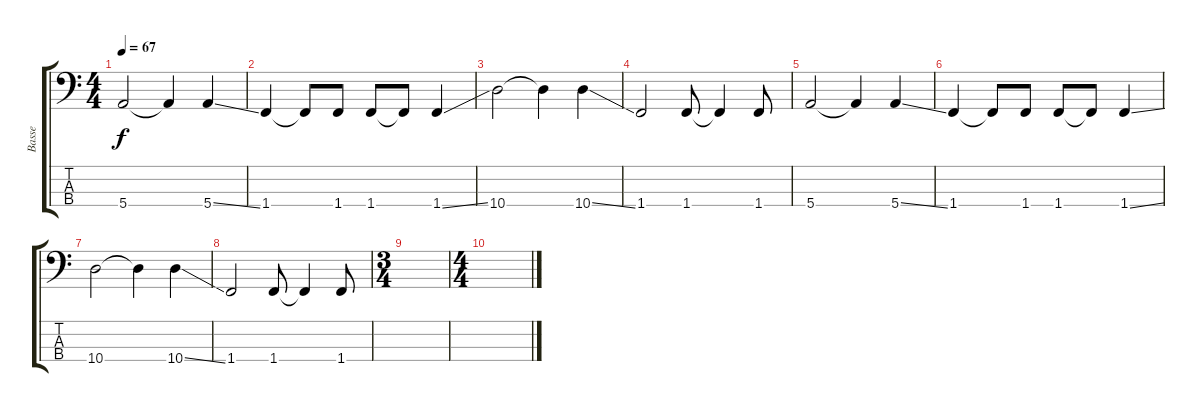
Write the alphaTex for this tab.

\track ("Basse" "Basse") {instrument electricbassfinger}
\staff {score tabs}
\tuning (G2 D2 A1 E1) {hide}
\ts (4 4)
\section ("" "")
\tempo 67
\clef f4
\ks c
5.4.2{dy f} 5.4{t}.4 5.4{ss}.4 |
1.4.4 1.4{t}.8 1.4.8 1.4.8 1.4{t}.8 1.4{ss}.4 |
10.4.2 10.4{t}.4 10.4{ss}.4 |
1.4.2 1.4.8 1.4{t}.4 1.4.8 |
5.4.2 5.4{t}.4 5.4{ss}.4 |
1.4.4 1.4{t}.8 1.4.8 1.4.8 1.4{t}.8 1.4{ss}.4 |
10.4.2 10.4{t}.4 10.4{ss}.4 |
\section ("" "")
1.4.2 1.4.8 1.4{t}.4 1.4.8 |
\ts (3 4)
|
\ts (4 4)
